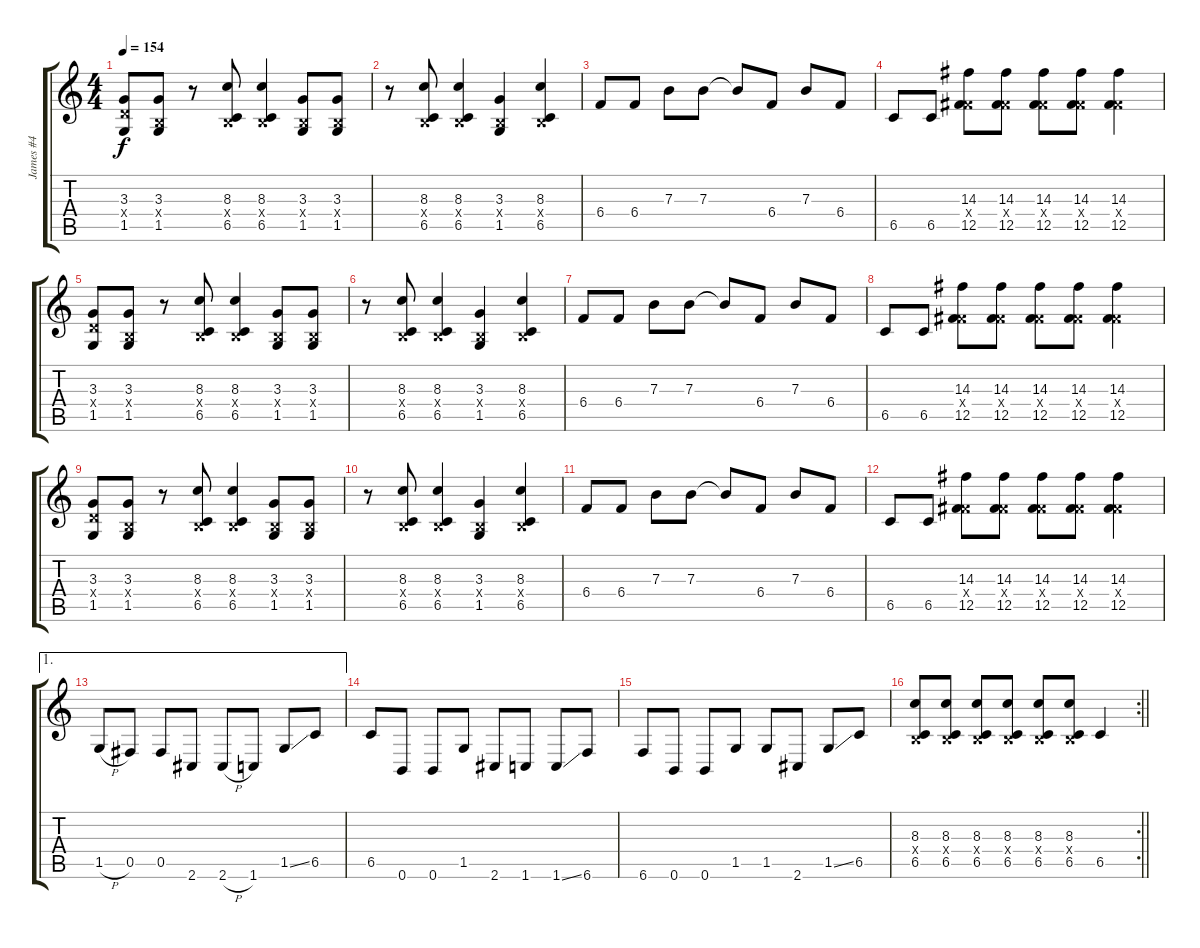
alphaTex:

\track ("James #4" "James #4") {instrument distortionguitar}
\staff {score tabs}
\tuning (Db4 Ab3 E3 B2 Gb2 B1) {hide}
\ts (4 4)
\tempo 154
\clef g2
\ks c
(3.3 3.4{x} 1.5).8{dy f} (3.3 0.4{x} 1.5).8 r.8 (8.3 0.4{x} 6.5).8 (8.3 0.4{x} 6.5).4 (3.3 0.4{x} 1.5).8 (3.3 0.4{x} 1.5).8 |
r.8 (8.3 0.4{x} 6.5).8 (8.3 0.4{x} 6.5).4 (3.3 0.4{x} 1.5).4 (8.3 0.4{x} 6.5).4 |
6.4.8 6.4.8 7.3.8 7.3.8 7.3{t}.8 6.4.8 7.3.8 6.4.8 |
6.5.8 6.5.8 (14.3 7.4{x} 12.5).8 (14.3 7.4{x} 12.5).8 (14.3 7.4{x} 12.5).8 (14.3 7.4{x} 12.5).8 (14.3 7.4{x} 12.5).4 |
(3.3 3.4{x} 1.5).8 (3.3 0.4{x} 1.5).8 r.8 (8.3 0.4{x} 6.5).8 (8.3 0.4{x} 6.5).4 (3.3 0.4{x} 1.5).8 (3.3 0.4{x} 1.5).8 |
r.8 (8.3 0.4{x} 6.5).8 (8.3 0.4{x} 6.5).4 (3.3 0.4{x} 1.5).4 (8.3 0.4{x} 6.5).4 |
6.4.8 6.4.8 7.3.8 7.3.8 7.3{t}.8 6.4.8 7.3.8 6.4.8 |
6.5.8 6.5.8 (14.3 7.4{x} 12.5).8 (14.3 7.4{x} 12.5).8 (14.3 7.4{x} 12.5).8 (14.3 7.4{x} 12.5).8 (14.3 7.4{x} 12.5).4 |
(3.3 3.4{x} 1.5).8 (3.3 0.4{x} 1.5).8 r.8 (8.3 0.4{x} 6.5).8 (8.3 0.4{x} 6.5).4 (3.3 0.4{x} 1.5).8 (3.3 0.4{x} 1.5).8 |
r.8 (8.3 0.4{x} 6.5).8 (8.3 0.4{x} 6.5).4 (3.3 0.4{x} 1.5).4 (8.3 0.4{x} 6.5).4 |
6.4.8 6.4.8 7.3.8 7.3.8 7.3{t}.8 6.4.8 7.3.8 6.4.8 |
6.5.8 6.5.8 (14.3 7.4{x} 12.5).8 (14.3 7.4{x} 12.5).8 (14.3 7.4{x} 12.5).8 (14.3 7.4{x} 12.5).8 (14.3 7.4{x} 12.5).4 |
\ae 1
1.5{h}.8 0.5.8 0.5.8 2.6.8 2.6{h}.8 1.6.8 1.5{ss}.8 6.5.8 |
6.5.8 0.6.8 0.6.8 1.5.8 2.6.8 1.6.8 1.6{ss}.8 6.6.8 |
6.6.8 0.6.8 0.6.8 1.5.8 1.5.8 2.6.8 1.5{ss}.8 6.5.8 |
\rc 2
\barLineRight lightlight
(8.3 0.4{x} 6.5).8 (8.3 0.4{x} 6.5).8 (8.3 0.4{x} 6.5).8 (8.3 0.4{x} 6.5).8 (8.3 0.4{x} 6.5).8 (8.3 0.4{x} 6.5).8 6.5.4
